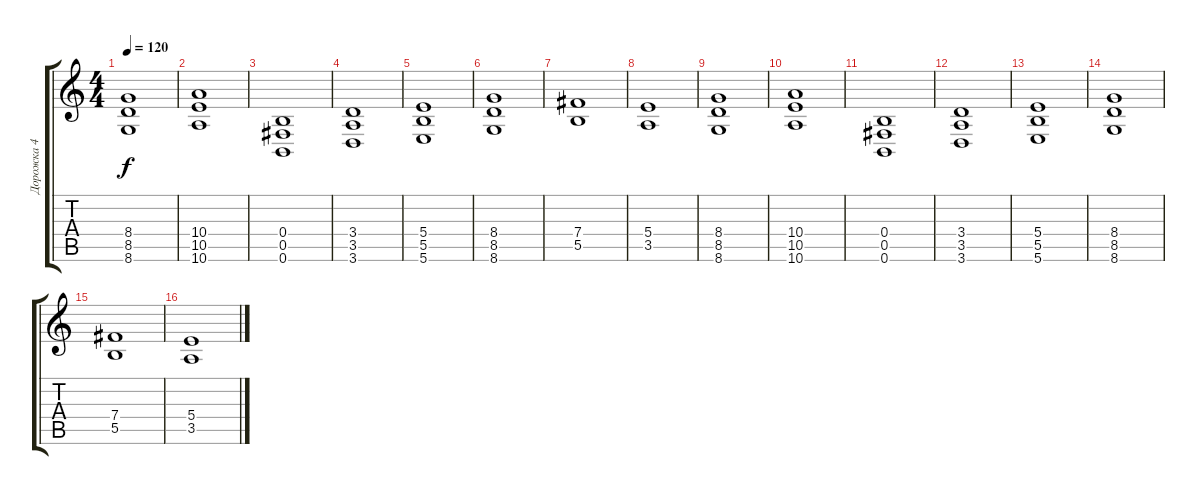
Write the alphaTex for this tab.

\track ("Дорожка 4" "Дорожка 4") {instrument electricguitarclean}
\staff {score tabs}
\tuning (Db4 Ab3 E3 B2 Gb2 B1) {hide}
\ts (4 4)
\tempo 120
\clef g2
\ks c
(8.4 8.5 8.6).1{dy f instrument overdrivenguitar} |
(10.4 10.5 10.6).1 |
(0.4 0.5 0.6).1 |
(3.4 3.5 3.6).1 |
(5.4 5.5 5.6).1 |
(8.4 8.5 8.6).1 |
(7.4 5.5).1 |
(5.4 3.5).1 |
(8.4 8.5 8.6).1{instrument overdrivenguitar} |
(10.4 10.5 10.6).1 |
(0.4 0.5 0.6).1 |
(3.4 3.5 3.6).1 |
(5.4 5.5 5.6).1 |
(8.4 8.5 8.6).1 |
(7.4 5.5).1 |
(5.4 3.5).1
